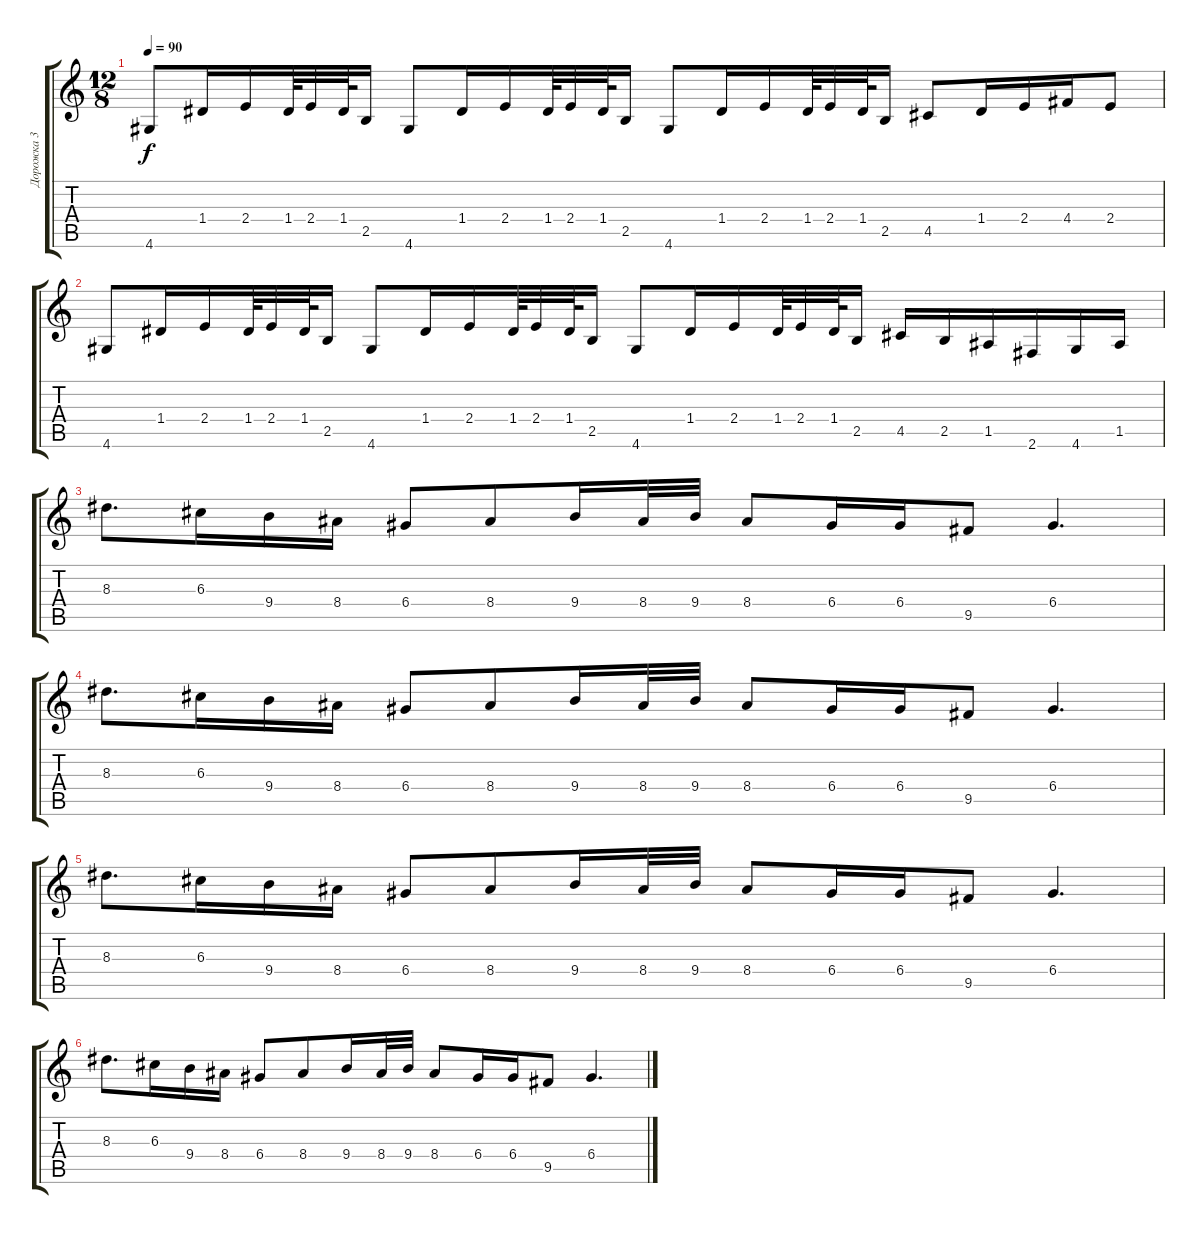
\track ("Дорожка 3" "Дорожка 3") {instrument acousticguitarsteel}
\staff {score tabs}
\tuning (E4 B3 G3 D3 A2 E2) {hide}
\ts (12 8)
\tempo 90
\clef g2
\ks c
4.6.8{dy f} 1.4.16 2.4.16 1.4.64 2.4.32 1.4.64 2.5.16 4.6.8 1.4.16 2.4.16 1.4.64 2.4.32 1.4.64 2.5.16 4.6.8 1.4.16 2.4.16 1.4.64 2.4.32 1.4.64 2.5.16 4.5.8 1.4.16 2.4.16 4.4.16 2.4.8 |
4.6.8 1.4.16 2.4.16 1.4.64 2.4.32 1.4.64 2.5.16 4.6.8 1.4.16 2.4.16 1.4.64 2.4.32 1.4.64 2.5.16 4.6.8 1.4.16 2.4.16 1.4.64 2.4.32 1.4.64 2.5.16 4.5.16 2.5.16 1.5.16 2.6.16 4.6.16 1.5.16 |
8.3.8{d} 6.3.16 9.4.16 8.4.16 6.4.8 8.4.8 9.4.16 8.4.32 9.4.32 8.4.8 6.4.16 6.4.16 9.5.8 6.4.4{d} |
8.3.8{d} 6.3.16 9.4.16 8.4.16 6.4.8 8.4.8 9.4.16 8.4.32 9.4.32 8.4.8 6.4.16 6.4.16 9.5.8 6.4.4{d} |
8.3.8{d} 6.3.16 9.4.16 8.4.16 6.4.8 8.4.8 9.4.16 8.4.32 9.4.32 8.4.8 6.4.16 6.4.16 9.5.8 6.4.4{d} |
8.3.8{d} 6.3.16 9.4.16 8.4.16 6.4.8 8.4.8 9.4.16 8.4.32 9.4.32 8.4.8 6.4.16 6.4.16 9.5.8 6.4.4{d}
